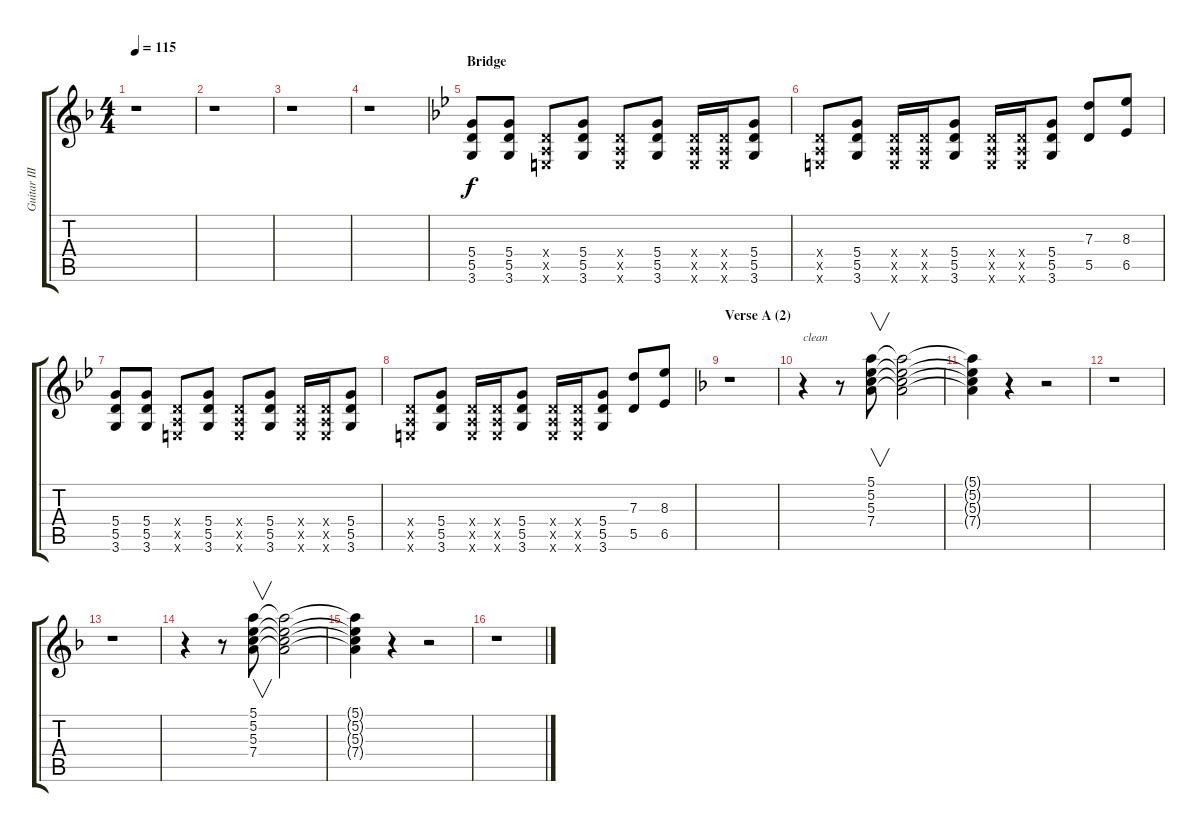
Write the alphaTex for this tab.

\track ("Guitar III (Jun)" "Guitar III") {instrument distortionguitar}
\staff {score tabs}
\tuning (E4 B3 G3 D3 A2 E2) {hide}
\ts (4 4)
\tempo 115
\clef g2
\ks f
r.1{dy f} |
r.1 |
r.1 |
r.1 |
\section ("" "Bridge")
\ks bb
(5.4 5.5 3.6).8 (5.4 5.5 3.6).8 (0.4{x} 0.5{x} 0.6{x}).8 (5.4 5.5 3.6).8 (0.4{x} 0.5{x} 0.6{x}).8 (5.4 5.5 3.6).8 (0.4{x} 0.5{x} 0.6{x}).16 (0.4{x} 0.5{x} 0.6{x}).16 (5.4 5.5 3.6).8 |
(0.4{x} 0.5{x} 0.6{x}).8 (5.4 5.5 3.6).8 (0.4{x} 0.5{x} 0.6{x}).16 (0.4{x} 0.5{x} 0.6{x}).16 (5.4 5.5 3.6).8 (0.4{x} 0.5{x} 0.6{x}).16 (0.4{x} 0.5{x} 0.6{x}).16 (5.4 5.5 3.6).8 (7.3 5.5).8 (8.3 6.5).8 |
(5.4 5.5 3.6).8 (5.4 5.5 3.6).8 (0.4{x} 0.5{x} 0.6{x}).8 (5.4 5.5 3.6).8 (0.4{x} 0.5{x} 0.6{x}).8 (5.4 5.5 3.6).8 (0.4{x} 0.5{x} 0.6{x}).16 (0.4{x} 0.5{x} 0.6{x}).16 (5.4 5.5 3.6).8 |
(0.4{x} 0.5{x} 0.6{x}).8 (5.4 5.5 3.6).8 (0.4{x} 0.5{x} 0.6{x}).16 (0.4{x} 0.5{x} 0.6{x}).16 (5.4 5.5 3.6).8 (0.4{x} 0.5{x} 0.6{x}).16 (0.4{x} 0.5{x} 0.6{x}).16 (5.4 5.5 3.6).8 (7.3 5.5).8 (8.3 6.5).8 |
\section ("" "Verse A (2)")
\ks f
r.1 |
r.4{txt "clean" instrument electricguitarjazz} r.8 (5.1 5.2 5.3 7.4).8{v} (5.1{t} 5.2{t} 5.3{t} 7.4{t}).2 |
(5.1{t} 5.2{t} 5.3{t} 7.4{t}).4 r.4 r.2 |
r.1 |
r.1 |
r.4 r.8 (5.1 5.2 5.3 7.4).8{v} (5.1{t} 5.2{t} 5.3{t} 7.4{t}).2 |
(5.1{t} 5.2{t} 5.3{t} 7.4{t}).4 r.4 r.2 |
r.1
